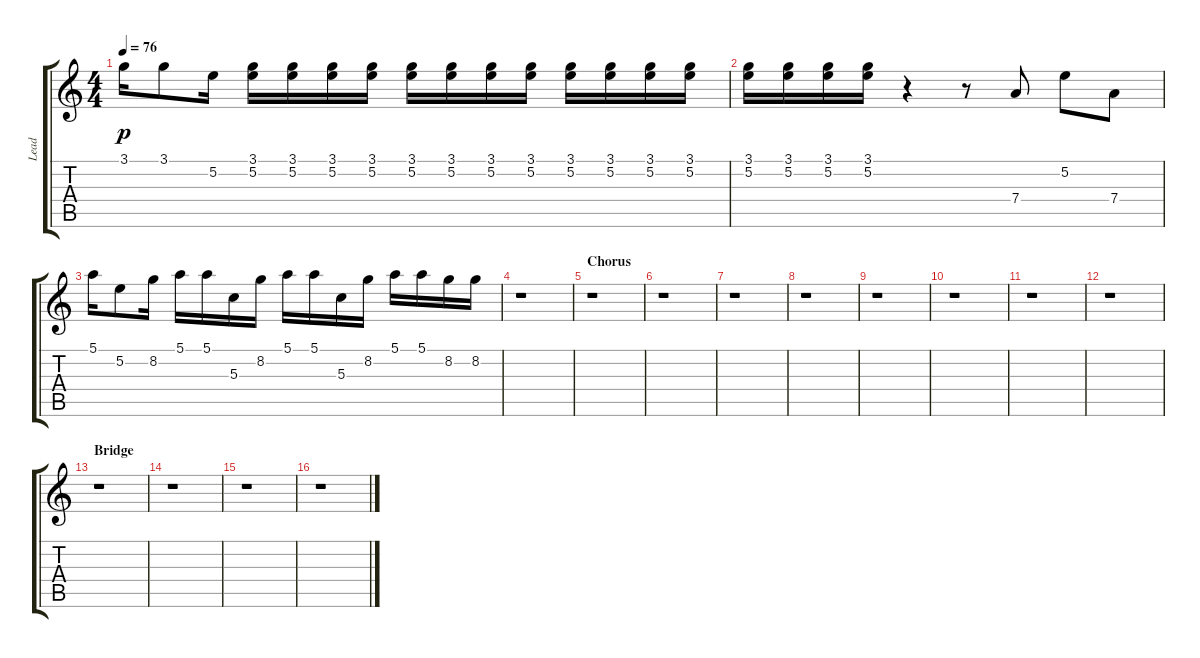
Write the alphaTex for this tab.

\track ("Lead" "Lead") {instrument distortionguitar}
\staff {score tabs}
\tuning (E4 B3 G3 D3 A2 E2) {hide}
\ts (4 4)
\tempo 76
\clef g2
\ks c
3.1.16{dy p} 3.1.8 5.2.16 (3.1 5.2).16 (3.1 5.2).16 (3.1 5.2).16 (3.1 5.2).16 (3.1 5.2).16 (3.1 5.2).16 (3.1 5.2).16 (3.1 5.2).16 (3.1 5.2).16 (3.1 5.2).16 (3.1 5.2).16 (3.1 5.2).16 |
(3.1 5.2).16 (3.1 5.2).16 (3.1 5.2).16 (3.1 5.2).16 r.4 r.8 7.4.8 5.2.8 7.4.8 |
5.1.16 5.2.8 8.2.16 5.1.16 5.1.16 5.3.16 8.2.16 5.1.16 5.1.16 5.3.16 8.2.16 5.1.16 5.1.16 8.2.16 8.2.16 |
r.1 |
\section ("" "Chorus")
r.1 |
r.1 |
r.1 |
r.1 |
r.1 |
r.1 |
r.1 |
r.1 |
\section ("" "Bridge")
r.1 |
r.1 |
r.1 |
r.1
